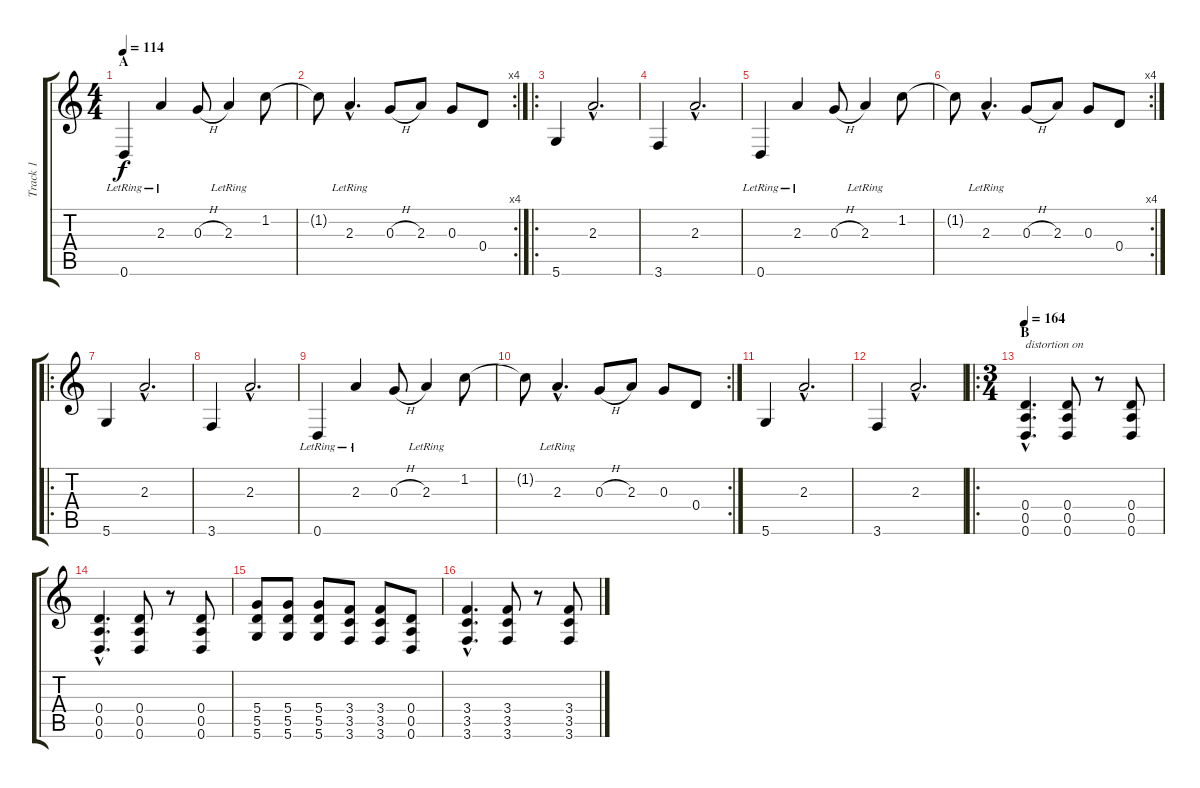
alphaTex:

\track ("Track 1" "Track 1") {instrument electricguitarclean}
\staff {score tabs}
\tuning (E4 B3 G3 D3 A2 D2) {hide}
\ts (4 4)
\section ("" "A")
\tempo 114
\clef g2
\ks c
0.6{lr}.4{dy f instrument electricguitarclean} 2.3{lr}.4 0.3{h}.8 2.3{lr}.4 1.2.8 |
\rc 4
1.2{t}.8 2.3{hac lr}.4{d} 0.3{h}.8 2.3.8 0.3.8 0.4.8 |
\ro
5.6.4 2.3{hac}.2{d} |
3.6.4 2.3{hac}.2{d} |
0.6{lr}.4 2.3{lr}.4 0.3{h}.8 2.3{lr}.4 1.2.8 |
\rc 4
1.2{t}.8 2.3{hac lr}.4{d} 0.3{h}.8 2.3.8 0.3.8 0.4.8 |
\ro
5.6.4 2.3{hac}.2{d} |
3.6.4 2.3{hac}.2{d} |
0.6{lr}.4 2.3{lr}.4 0.3{h}.8 2.3{lr}.4 1.2.8 |
\rc 2
1.2{t}.8 2.3{hac lr}.4{d} 0.3{h}.8 2.3.8 0.3.8 0.4.8 |
5.6.4 2.3{hac}.2{d} |
3.6.4 2.3{hac}.2{d} |
\ro
\ts (3 4)
\section ("" "B")
\tempo 164
(0.4{hac} 0.5{hac} 0.6{hac}).4{d txt "distortion on" volume 15 instrument distortionguitar} (0.4 0.5 0.6).8 r.8 (0.4 0.5 0.6).8 |
(0.4{hac} 0.5{hac} 0.6{hac}).4{d} (0.4 0.5 0.6).8 r.8 (0.4 0.5 0.6).8 |
(5.4 5.5 5.6).8 (5.4 5.5 5.6).8 (5.4 5.5 5.6).8 (3.4 3.5 3.6).8 (3.4 3.5 3.6).8 (0.4 0.5 0.6).8 |
(3.4{hac} 3.5{hac} 3.6{hac}).4{d} (3.4 3.5 3.6).8 r.8 (3.4 3.5 3.6).8
